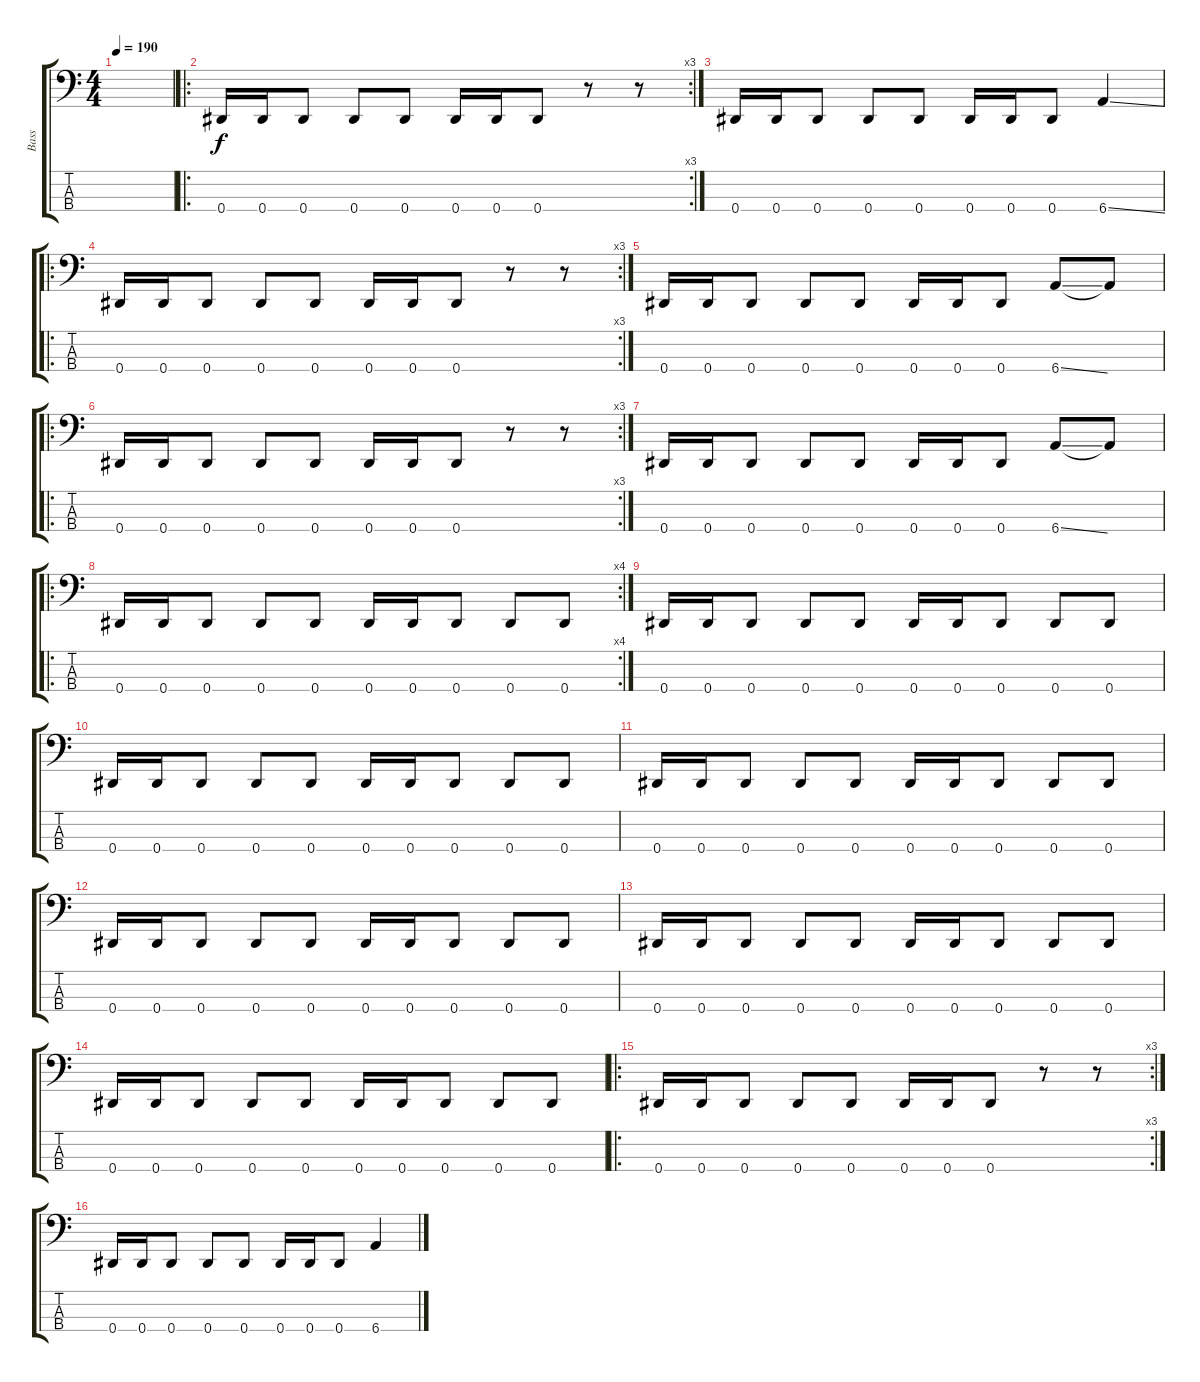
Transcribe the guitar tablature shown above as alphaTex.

\track ("Bass" "Bass") {instrument electricbasspick}
\staff {score tabs}
\tuning (Gb2 Db2 Ab1 Eb1) {hide}
\ts (4 4)
\tempo 190
\clef f4
\ks c
|
\ro
\rc 3
0.4.16 0.4.16 0.4.8 0.4.8 0.4.8 0.4.16 0.4.16 0.4.8 r.8 r.8 |
0.4.16 0.4.16 0.4.8 0.4.8 0.4.8 0.4.16 0.4.16 0.4.8 6.4{ss}.4 |
\ro
\rc 3
0.4.16 0.4.16 0.4.8 0.4.8 0.4.8 0.4.16 0.4.16 0.4.8 r.8 r.8 |
0.4.16 0.4.16 0.4.8 0.4.8 0.4.8 0.4.16 0.4.16 0.4.8 6.4{ss}.8 6.4{t}.8 |
\ro
\rc 3
0.4.16 0.4.16 0.4.8 0.4.8 0.4.8 0.4.16 0.4.16 0.4.8 r.8 r.8 |
0.4.16 0.4.16 0.4.8 0.4.8 0.4.8 0.4.16 0.4.16 0.4.8 6.4{ss}.8 6.4{t}.8 |
\ro
\rc 4
0.4.16 0.4.16 0.4.8 0.4.8 0.4.8 0.4.16 0.4.16 0.4.8 0.4.8 0.4.8 |
0.4.16 0.4.16 0.4.8 0.4.8 0.4.8 0.4.16 0.4.16 0.4.8 0.4.8 0.4.8 |
0.4.16 0.4.16 0.4.8 0.4.8 0.4.8 0.4.16 0.4.16 0.4.8 0.4.8 0.4.8 |
0.4.16 0.4.16 0.4.8 0.4.8 0.4.8 0.4.16 0.4.16 0.4.8 0.4.8 0.4.8 |
0.4.16 0.4.16 0.4.8 0.4.8 0.4.8 0.4.16 0.4.16 0.4.8 0.4.8 0.4.8 |
0.4.16 0.4.16 0.4.8 0.4.8 0.4.8 0.4.16 0.4.16 0.4.8 0.4.8 0.4.8 |
0.4.16 0.4.16 0.4.8 0.4.8 0.4.8 0.4.16 0.4.16 0.4.8 0.4.8 0.4.8 |
\ro
\rc 3
0.4.16 0.4.16 0.4.8 0.4.8 0.4.8 0.4.16 0.4.16 0.4.8 r.8 r.8 |
0.4.16 0.4.16 0.4.8 0.4.8 0.4.8 0.4.16 0.4.16 0.4.8 6.4{ss}.4
